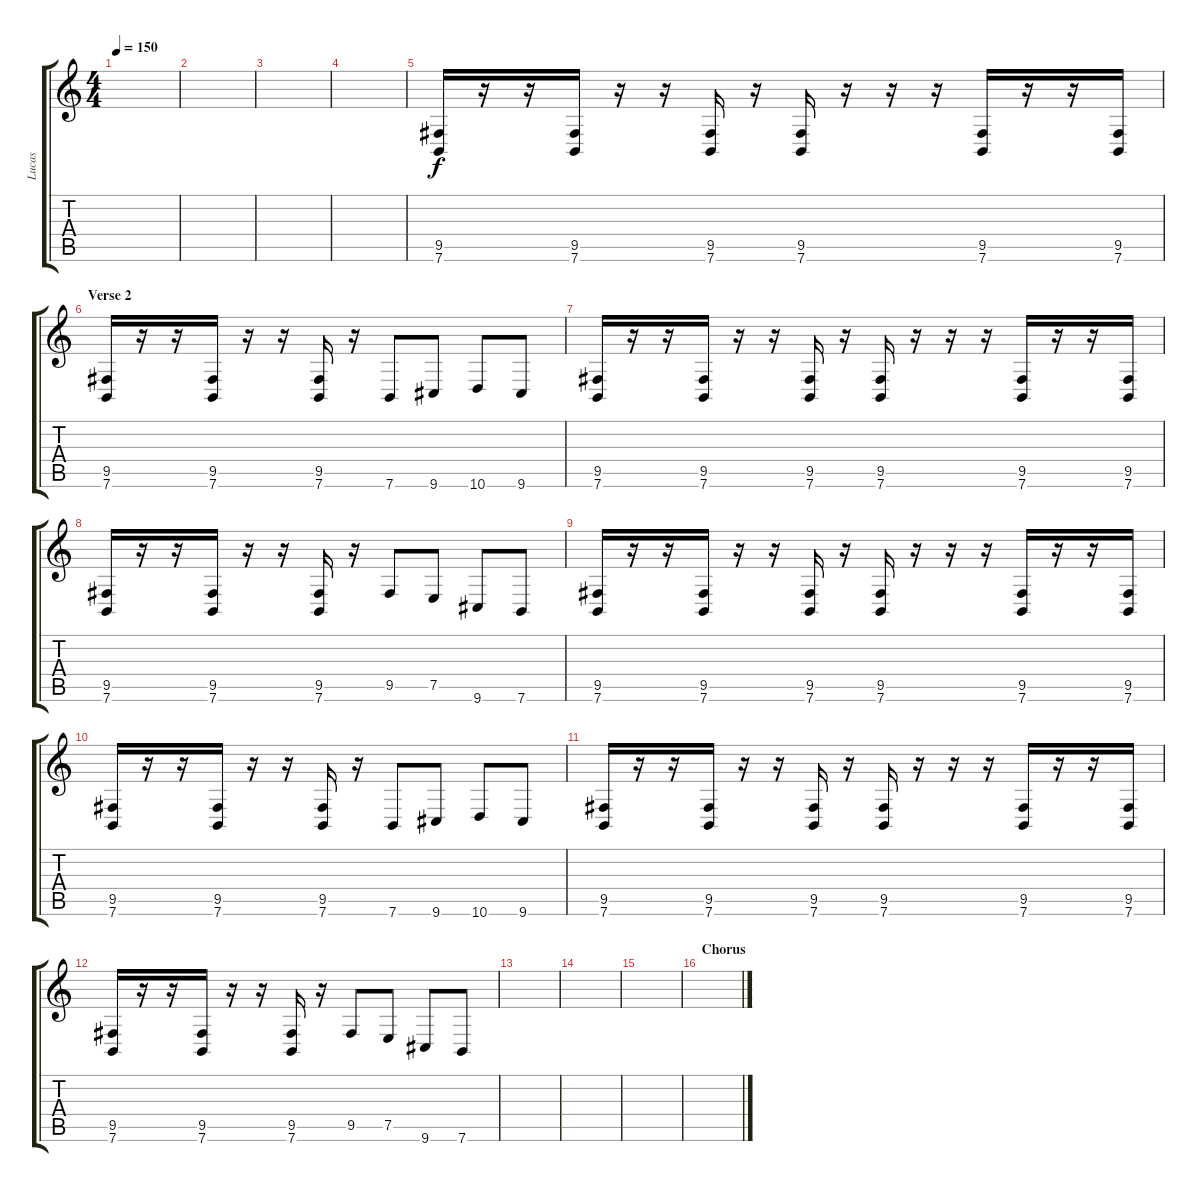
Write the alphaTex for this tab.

\track ("Lucas" "Lucas") {instrument churchorgan}
\staff {score tabs}
\tuning (E4 B3 G3 D3 A2 E2) {hide}
\ts (4 4)
\tempo 150
\clef g2
\ks c
|
|
|
|
(9.5 7.6).16 r.16 r.16 (9.5 7.6).16 r.16 r.16 (9.5 7.6).16 r.16 (9.5 7.6).16 r.16 r.16 r.16 (9.5 7.6).16 r.16 r.16 (9.5 7.6).16 |
\section ("" "Verse 2")
(9.5 7.6).16 r.16 r.16 (9.5 7.6).16 r.16 r.16 (9.5 7.6).16 r.16 7.6.8 9.6.8 10.6.8 9.6.8 |
(9.5 7.6).16 r.16 r.16 (9.5 7.6).16 r.16 r.16 (9.5 7.6).16 r.16 (9.5 7.6).16 r.16 r.16 r.16 (9.5 7.6).16 r.16 r.16 (9.5 7.6).16 |
(9.5 7.6).16 r.16 r.16 (9.5 7.6).16 r.16 r.16 (9.5 7.6).16 r.16 9.5.8 7.5.8 9.6.8 7.6.8 |
(9.5 7.6).16 r.16 r.16 (9.5 7.6).16 r.16 r.16 (9.5 7.6).16 r.16 (9.5 7.6).16 r.16 r.16 r.16 (9.5 7.6).16 r.16 r.16 (9.5 7.6).16 |
(9.5 7.6).16 r.16 r.16 (9.5 7.6).16 r.16 r.16 (9.5 7.6).16 r.16 7.6.8 9.6.8 10.6.8 9.6.8 |
(9.5 7.6).16 r.16 r.16 (9.5 7.6).16 r.16 r.16 (9.5 7.6).16 r.16 (9.5 7.6).16 r.16 r.16 r.16 (9.5 7.6).16 r.16 r.16 (9.5 7.6).16 |
(9.5 7.6).16 r.16 r.16 (9.5 7.6).16 r.16 r.16 (9.5 7.6).16 r.16 9.5.8 7.5.8 9.6.8 7.6.8 |
|
|
|
\section ("" "Chorus")
